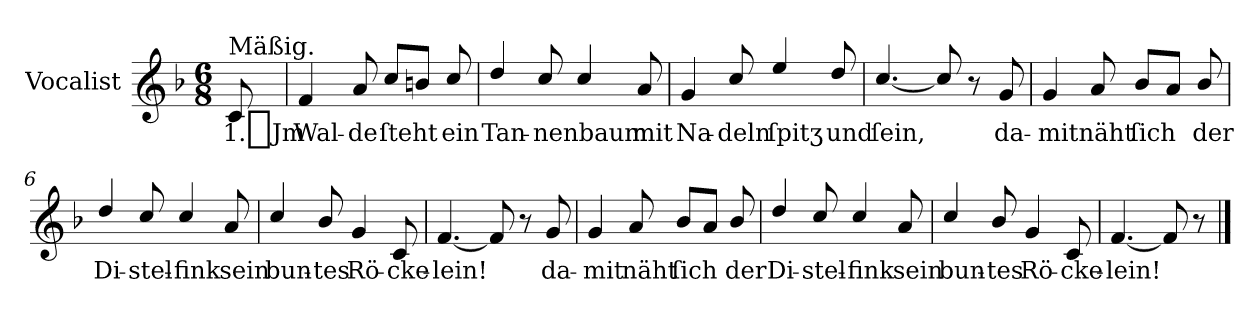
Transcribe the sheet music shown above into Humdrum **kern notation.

**kern	**text
*part1	*part1
*staff1	*staff1
*I"Vocalist	*
*k[b-]	*
*F:	*
*M6/8	*
=	=
!LO:TX:a:t=Mäßig.	!
8c	1._Jm
=1	=1
4f	Wal-
8a	-de
8cc/L	ſteht
8bnJ	.
8cc/	ein
=2	=2
4dd/	Tan-
8cc/	-nenbaum
4cc/	.
8a	mit
=3	=3
4g	Na-
8cc/	-deln
4ee/	ſpitʒ
8dd/	und
=4	=4
[4.cc/	ſein,
8cc/]	.
8r	.
8g	da-
=5	=5
4g	-mit
8a	näht
8b-L	ſich
8aJ	.
8b-/	der
=6	=6
4dd/	Di-
8cc/	-stel-
4cc/	-fink
8a	sein
=7	=7
4cc/	bun-
8b-/	-tes
4g	Rö-
8c	-cke-
=8	=8
[4.f	-lein!
8f]	.
8r	.
8g	da-
=9	=9
4g	-mit
8a	näht
8b-L	ſich
8aJ	.
8b-/	der
=10	=10
4dd/	Di-
8cc/	-stel-
4cc/	-fink
8a	sein
=11	=11
4cc/	bun-
8b-/	-tes
4g	Rö-
8c	-cke-
=12	=12
[4.f	-lein!
8f]	.
8r	.
==	==
*-	*-
